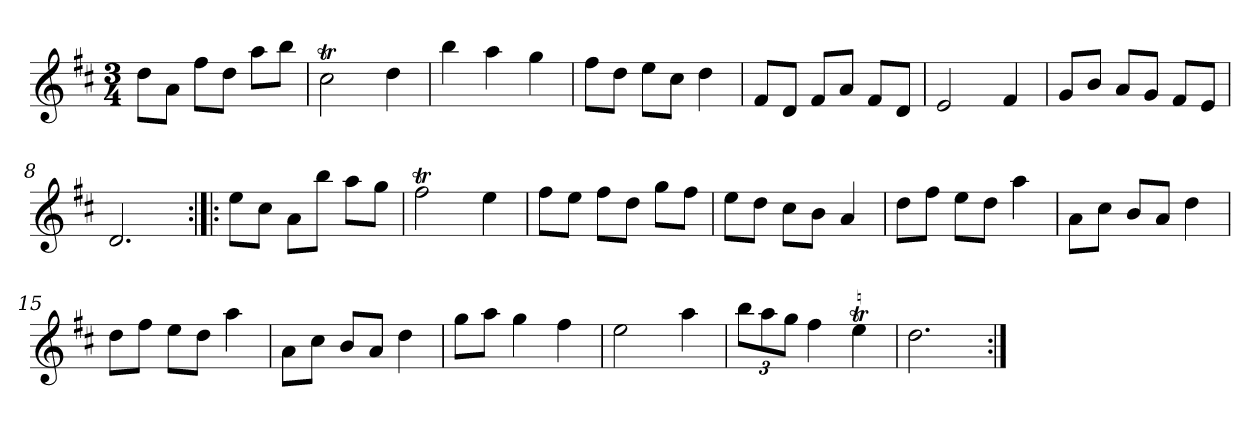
**kern
*part1
*staff1
*clefG2
*k[f#c#]
*D:
*M3/4
*MM120
=1
8dd\L
8a\J
8ff#\L
8dd\J
8aa\L
8bb\J
=2
2cc#t
4dd
=3
4bb
4aa
4gg
=4
8ff#\L
8dd\J
8ee\L
8cc#\J
4dd
=5
8f#/L
8d/J
8f#/L
8a/J
8f#/L
8d/J
=6
2e
4f#
=7
8g/L
8b/J
8a/L
8g/J
8f#/L
8e/J
=8
2.d
=9:|!|:
8ee\L
8cc#\J
8a\L
8bb\J
8aa\L
8gg\J
=10
2ff#t
4ee
=11
8ff#\L
8ee\J
8ff#\L
8dd\J
8gg\L
8ff#\J
=12
8ee\L
8dd\J
8cc#\L
8b\J
4a
=13
8dd\L
8ff#\J
8ee\L
8dd\J
4aa
=14
8a\L
8cc#\J
8b/L
8a/J
4dd
=15
8dd\L
8ff#\J
8ee\L
8dd\J
4aa
=16
8a\L
8cc#\J
8b/L
8a/J
4dd
=17
8gg\L
8aa\J
4gg
4ff#
=18
2ee
4aa
=19
12bb\L
12aa\
12gg\J
4ff#
4eet
=20
2.dd
=:|!
*-
